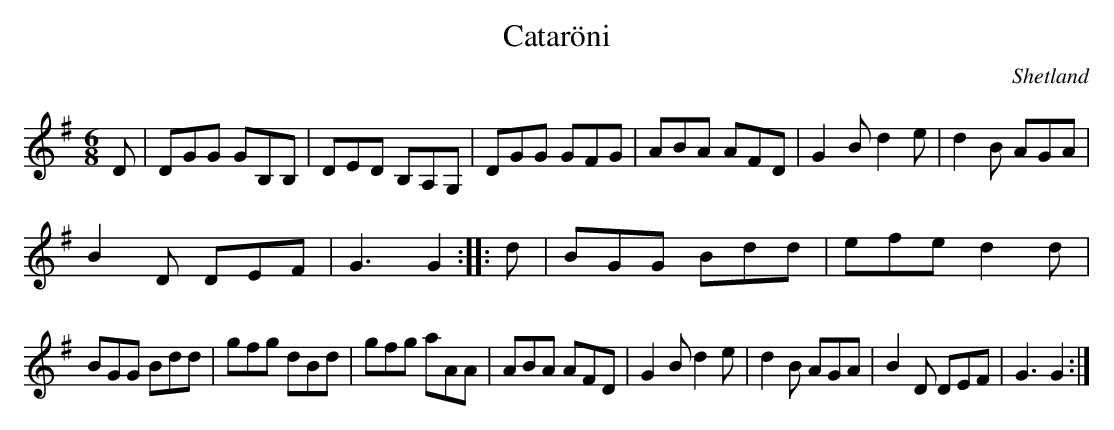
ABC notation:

X:1
T:Cataröni
M:6/8
O:Shetland
K:G major
D|\
DGG GB,B,| DED B,A,G,| DGG GFG| ABA AFD|\
G2B d2e  | d2B AGA   |
B2D DEF| G3 G2::\
d|\
BGG Bdd| efe d2d|
BGG Bdd| gfg dBd|\
gfg aAA| ABA AFD|\
G2B d2e| d2B AGA|\
B2D DEF| G3 G2:|
